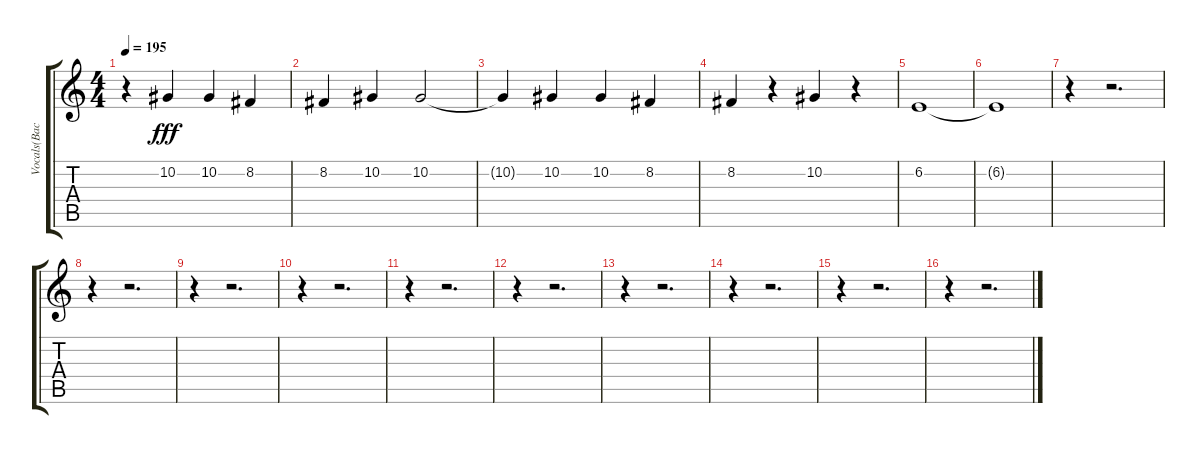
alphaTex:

\track ("Vocals(Back Up)" "Vocals(Bac") {instrument lead2sawtooth}
\staff {score tabs}
\tuning (Eb4 Bb3 Gb3 Db3 Ab2 Db2) {hide}
\ts (4 4)
\tempo 195
\clef g2
\ks c
r.4{dy fff} 10.2.4 10.2.4 8.2.4 |
8.2.4 10.2.4 10.2.2 |
10.2{t}.4 10.2.4 10.2.4 8.2.4 |
8.2.4 r.4 10.2.4 r.4 |
6.2.1 |
6.2{t}.1 |
r.4 r.2{d} |
r.4 r.2{d} |
r.4 r.2{d} |
r.4 r.2{d} |
r.4 r.2{d} |
r.4 r.2{d} |
r.4 r.2{d} |
r.4 r.2{d} |
r.4 r.2{d} |
r.4 r.2{d}
